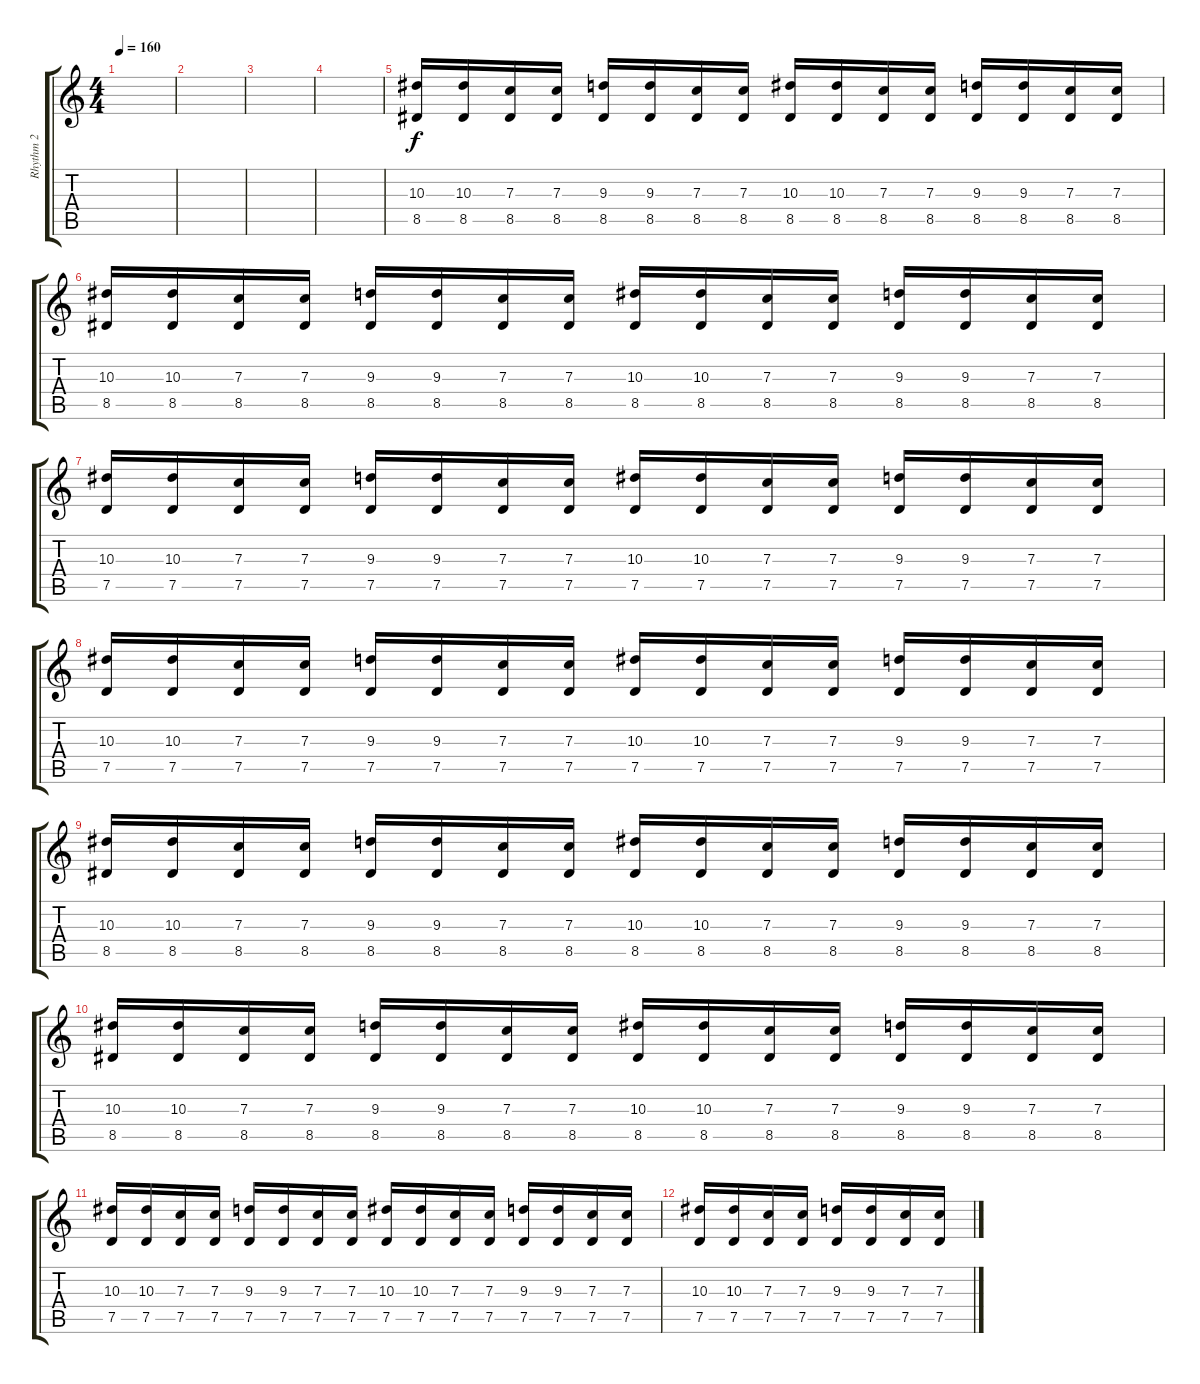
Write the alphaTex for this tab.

\track ("Rhythm 2" "Rhythm 2") {instrument overdrivenguitar}
\staff {score tabs}
\tuning (D4 A3 F3 C3 G2 C2) {hide}
\ts (4 4)
\tempo 160
\clef g2
\ks c
|
|
|
|
(10.3 8.5).16 (10.3 8.5).16 (7.3 8.5).16 (7.3 8.5).16 (9.3 8.5).16 (9.3 8.5).16 (7.3 8.5).16 (7.3 8.5).16 (10.3 8.5).16 (10.3 8.5).16 (7.3 8.5).16 (7.3 8.5).16 (9.3 8.5).16 (9.3 8.5).16 (7.3 8.5).16 (7.3 8.5).16 |
(10.3 8.5).16 (10.3 8.5).16 (7.3 8.5).16 (7.3 8.5).16 (9.3 8.5).16 (9.3 8.5).16 (7.3 8.5).16 (7.3 8.5).16 (10.3 8.5).16 (10.3 8.5).16 (7.3 8.5).16 (7.3 8.5).16 (9.3 8.5).16 (9.3 8.5).16 (7.3 8.5).16 (7.3 8.5).16 |
(10.3 7.5).16 (10.3 7.5).16 (7.3 7.5).16 (7.3 7.5).16 (9.3 7.5).16 (9.3 7.5).16 (7.3 7.5).16 (7.3 7.5).16 (10.3 7.5).16 (10.3 7.5).16 (7.3 7.5).16 (7.3 7.5).16 (9.3 7.5).16 (9.3 7.5).16 (7.3 7.5).16 (7.3 7.5).16 |
(10.3 7.5).16 (10.3 7.5).16 (7.3 7.5).16 (7.3 7.5).16 (9.3 7.5).16 (9.3 7.5).16 (7.3 7.5).16 (7.3 7.5).16 (10.3 7.5).16 (10.3 7.5).16 (7.3 7.5).16 (7.3 7.5).16 (9.3 7.5).16 (9.3 7.5).16 (7.3 7.5).16 (7.3 7.5).16 |
(10.3 8.5).16 (10.3 8.5).16 (7.3 8.5).16 (7.3 8.5).16 (9.3 8.5).16 (9.3 8.5).16 (7.3 8.5).16 (7.3 8.5).16 (10.3 8.5).16 (10.3 8.5).16 (7.3 8.5).16 (7.3 8.5).16 (9.3 8.5).16 (9.3 8.5).16 (7.3 8.5).16 (7.3 8.5).16 |
(10.3 8.5).16 (10.3 8.5).16 (7.3 8.5).16 (7.3 8.5).16 (9.3 8.5).16 (9.3 8.5).16 (7.3 8.5).16 (7.3 8.5).16 (10.3 8.5).16 (10.3 8.5).16 (7.3 8.5).16 (7.3 8.5).16 (9.3 8.5).16 (9.3 8.5).16 (7.3 8.5).16 (7.3 8.5).16 |
(10.3 7.5).16 (10.3 7.5).16 (7.3 7.5).16 (7.3 7.5).16 (9.3 7.5).16 (9.3 7.5).16 (7.3 7.5).16 (7.3 7.5).16 (10.3 7.5).16 (10.3 7.5).16 (7.3 7.5).16 (7.3 7.5).16 (9.3 7.5).16 (9.3 7.5).16 (7.3 7.5).16 (7.3 7.5).16 |
(10.3 7.5).16 (10.3 7.5).16 (7.3 7.5).16 (7.3 7.5).16 (9.3 7.5).16 (9.3 7.5).16 (7.3 7.5).16 (7.3 7.5).16
